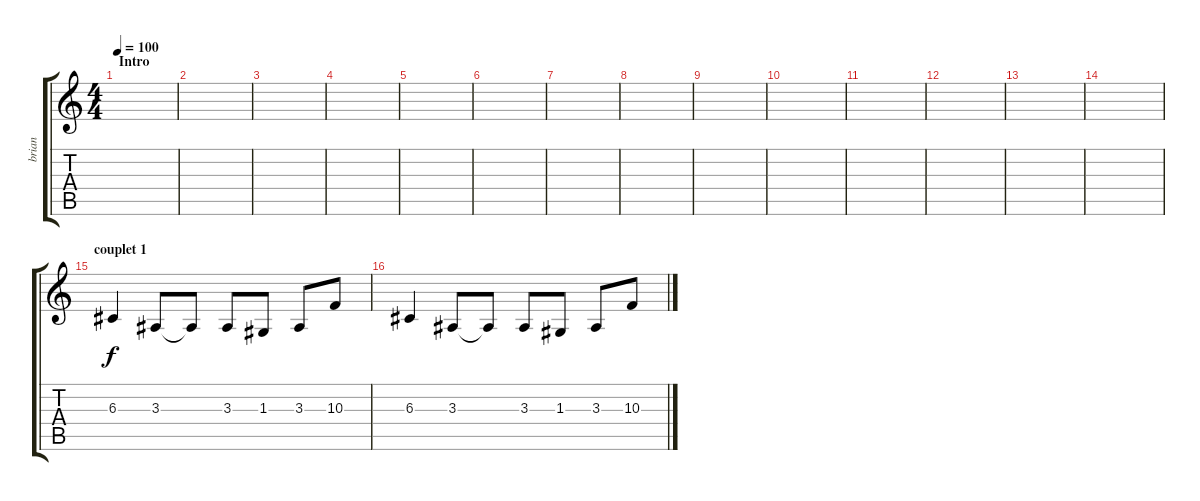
\track ("brian" "brian") {instrument lead3calliope}
\staff {score tabs}
\tuning (E4 B3 G3 D3 A2 E2) {hide}
\ts (4 4)
\section ("" "Intro")
\tempo 100
\clef g2
\ks c
|
|
|
|
|
|
|
|
|
|
|
|
|
|
\section ("" "couplet 1")
6.3.4 3.3.8 3.3{t}.8 3.3.8 1.3.8 3.3.8 10.3.8 |
6.3.4 3.3.8 3.3{t}.8 3.3.8 1.3.8 3.3.8 10.3.8
